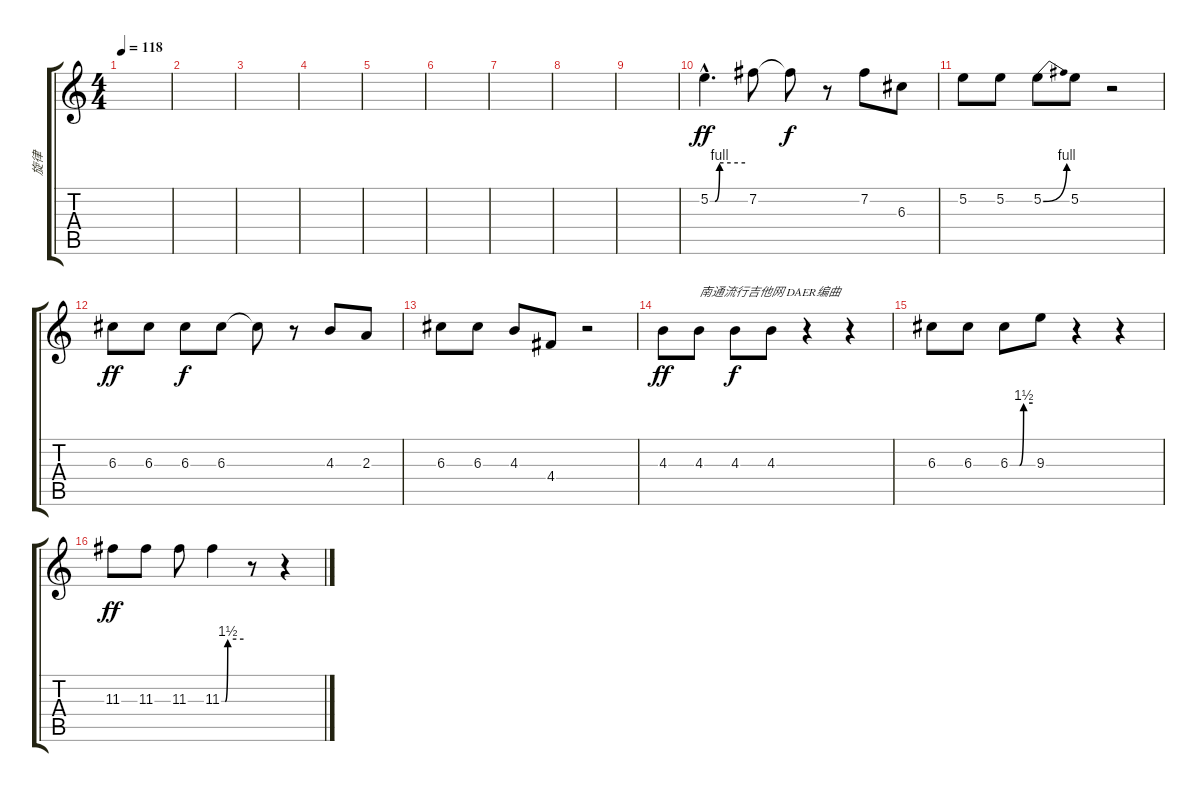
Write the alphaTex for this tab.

\track ("旋律" "旋律") {instrument distortionguitar}
\staff {score tabs}
\tuning (E4 B3 G3 D3 A2 E2) {hide}
\ts (4 4)
\tempo 118
\clef g2
\ks c
|
|
|
|
|
|
|
|
|
5.2{be (custom 0 0 8 0 16 4 60 4) hac}.4{d dy ff volume 14 balance 14} 7.2.8 7.2{t}.8{dy f} r.8 7.2.8 6.3.8 |
5.2.8 5.2.8 5.2{be (bend 0 0 60 4)}.8 5.2.8 r.2 |
6.3.8{dy ff} 6.3.8 6.3.8{dy f} 6.3.8 6.3{t}.8 r.8 4.3.8 2.3.8 |
6.3.8 6.3.8 4.3.8 4.4.8 r.2 |
4.3.8{dy ff} 4.3.8{txt "南通流行吉他网 DAER编曲"} 4.3.8{dy f} 4.3.8 r.4 r.4 |
6.3.8 6.3.8 6.3{be (custom 0 0 20 0 25 0 36 6 60 6)}.8 9.3.8 r.4 r.4 |
11.3.8{dy ff} 11.3.8 11.3.8 11.3{be (custom 0 0 10 0 17 6 60 6)}.4 r.8 r.4
